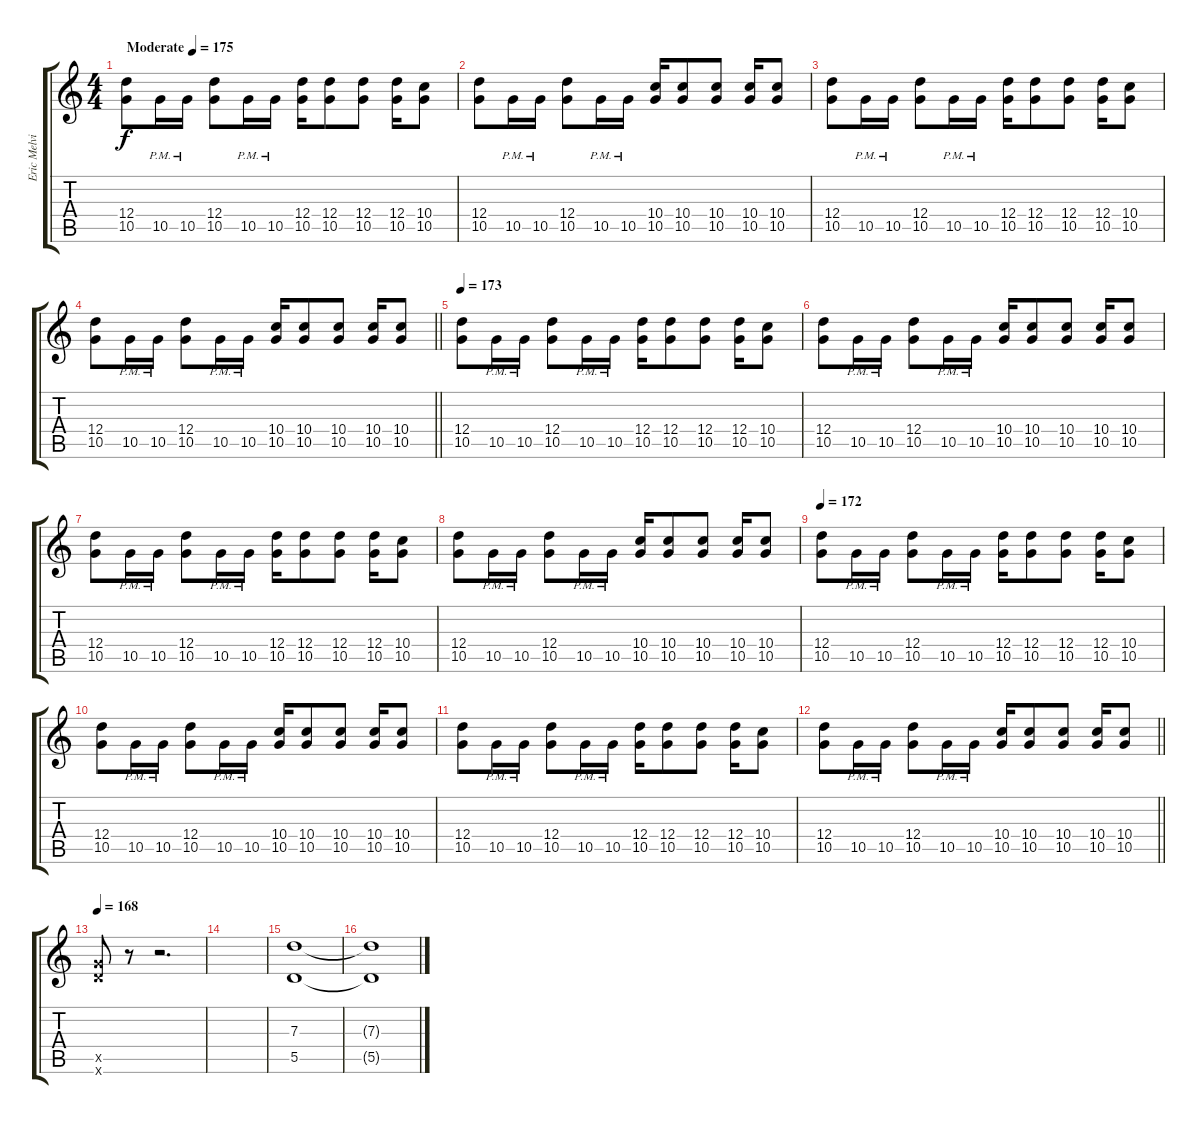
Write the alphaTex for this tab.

\track ("Eric Melvin" "Eric Melvi") {instrument distortionguitar}
\staff {score tabs}
\tuning (E4 B3 G3 D3 A2 E2) {hide}
\ts (4 4)
\tempo (175 "Moderate")
\clef g2
\ks c
(12.4 10.5).8{dy f instrument distortionguitar} 10.5{pm}.16 10.5{pm}.16 (12.4 10.5).8 10.5{pm}.16 10.5{pm}.16 (12.4 10.5).16 (12.4 10.5).8 (12.4 10.5).8 (12.4 10.5).16 (10.4 10.5).8 |
(12.4 10.5).8 10.5{pm}.16 10.5{pm}.16 (12.4 10.5).8 10.5{pm}.16 10.5{pm}.16 (10.4 10.5).16 (10.4 10.5).8 (10.4 10.5).8 (10.4 10.5).16 (10.4 10.5).8 |
(12.4 10.5).8 10.5{pm}.16 10.5{pm}.16 (12.4 10.5).8 10.5{pm}.16 10.5{pm}.16 (12.4 10.5).16 (12.4 10.5).8 (12.4 10.5).8 (12.4 10.5).16 (10.4 10.5).8 |
\barLineRight lightlight
(12.4 10.5).8 10.5{pm}.16 10.5{pm}.16 (12.4 10.5).8 10.5{pm}.16 10.5{pm}.16 (10.4 10.5).16 (10.4 10.5).8 (10.4 10.5).8 (10.4 10.5).16 (10.4 10.5).8 |
\section ("" "")
\tempo 173
(12.4 10.5).8 10.5{pm}.16 10.5{pm}.16 (12.4 10.5).8 10.5{pm}.16 10.5{pm}.16 (12.4 10.5).16 (12.4 10.5).8 (12.4 10.5).8 (12.4 10.5).16 (10.4 10.5).8 |
(12.4 10.5).8 10.5{pm}.16 10.5{pm}.16 (12.4 10.5).8 10.5{pm}.16 10.5{pm}.16 (10.4 10.5).16 (10.4 10.5).8 (10.4 10.5).8 (10.4 10.5).16 (10.4 10.5).8 |
(12.4 10.5).8 10.5{pm}.16 10.5{pm}.16 (12.4 10.5).8 10.5{pm}.16 10.5{pm}.16 (12.4 10.5).16 (12.4 10.5).8 (12.4 10.5).8 (12.4 10.5).16 (10.4 10.5).8 |
(12.4 10.5).8 10.5{pm}.16 10.5{pm}.16 (12.4 10.5).8 10.5{pm}.16 10.5{pm}.16 (10.4 10.5).16 (10.4 10.5).8 (10.4 10.5).8 (10.4 10.5).16 (10.4 10.5).8 |
\tempo 172
(12.4 10.5).8 10.5{pm}.16 10.5{pm}.16 (12.4 10.5).8 10.5{pm}.16 10.5{pm}.16 (12.4 10.5).16 (12.4 10.5).8 (12.4 10.5).8 (12.4 10.5).16 (10.4 10.5).8 |
(12.4 10.5).8 10.5{pm}.16 10.5{pm}.16 (12.4 10.5).8 10.5{pm}.16 10.5{pm}.16 (10.4 10.5).16 (10.4 10.5).8 (10.4 10.5).8 (10.4 10.5).16 (10.4 10.5).8 |
(12.4 10.5).8 10.5{pm}.16 10.5{pm}.16 (12.4 10.5).8 10.5{pm}.16 10.5{pm}.16 (12.4 10.5).16 (12.4 10.5).8 (12.4 10.5).8 (12.4 10.5).16 (10.4 10.5).8 |
\barLineRight lightlight
(12.4 10.5).8 10.5{pm}.16 10.5{pm}.16 (12.4 10.5).8 10.5{pm}.16 10.5{pm}.16 (10.4 10.5).16 (10.4 10.5).8 (10.4 10.5).8 (10.4 10.5).16 (10.4 10.5).8 |
\section ("" "")
\tempo 168
(10.5{x} 10.6{x}).8 r.8 r.2{d} |
|
(7.3 5.5).1 |
(7.3{t} 5.5{t}).1
